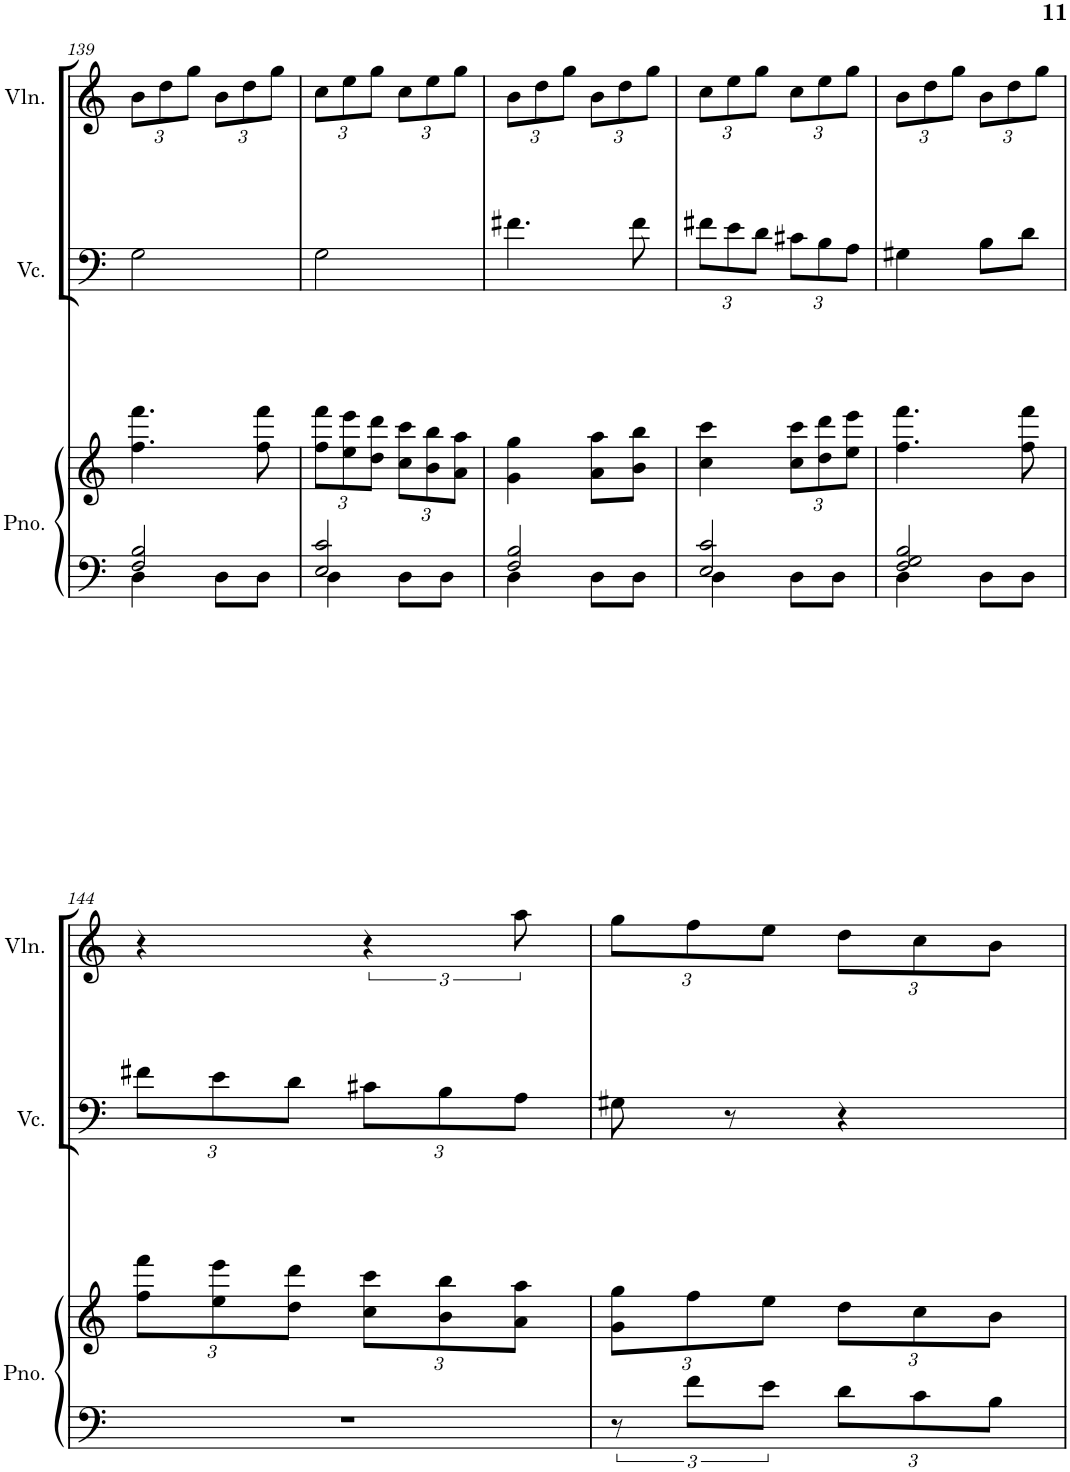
**kern	**kern	**kern	**kern
*part3	*part3	*part2	*part1
*staff4	*staff3	*staff2	*staff1
*I"Piano	*	*I"Violoncello	*I"Violin
*I'Pno.	*	*I'Vc.	*I'Vln.
!!LO:PB:g=z
*clefF4	*clefG2	*clefF4	*clefG2
*k[]	*k[]	*k[]	*k[]
*M2/4	*M2/4	*M2/4	*M2/4
=139	=139	=139	=139
*^	*	*	*
*	*	*	*	*Xbrackettup
2F/ 2B/	4D\	4.ff\ 4.fff\	2G\	12b\L
.	.	.	.	12dd\
.	.	.	.	12gg\J
.	8D\L	.	.	12b\L
.	.	.	.	12dd\
.	8D\J	8ff\ 8fff\	.	.
.	.	.	.	12gg\J
=140	=140	=140	=140	=140
*	*	*Xbrackettup	*	*
2E/ 2c/	4D\	12ff\ 12fff\L	2G\	12cc\L
.	.	12ee\ 12eee\	.	12ee\
.	.	12dd\ 12ddd\J	.	12gg\J
.	8D\L	12cc\ 12ccc\L	.	12cc\L
.	.	12b\ 12bb\	.	12ee\
.	8D\J	.	.	.
.	.	12a\ 12aa\J	.	12gg\J
=141	=141	=141	=141	=141
2F/ 2B/	4D\	4g\ 4gg\	4.f#X\	12b\L
.	.	.	.	12dd\
.	.	.	.	12gg\J
.	8D\L	8a\ 8aa\L	.	12b\L
.	.	.	.	12dd\
.	8D\J	8b\ 8bb\J	8f#\	.
.	.	.	.	12gg\J
=142	=142	=142	=142	=142
*	*	*	*Xbrackettup	*
2E/ 2c/	4D\	4cc\ 4ccc\	12f#X\L	12cc\L
.	.	.	12e\	12ee\
.	.	.	12d\J	12gg\J
.	8D\L	12cc\ 12ccc\L	12c#X\L	12cc\L
.	.	12dd\ 12ddd\	12B\	12ee\
.	8D\J	.	.	.
.	.	12ee\ 12eee\J	12A\J	12gg\J
=143	=143	=143	=143	=143
2F/ 2G/ 2B/	4D\	4.ff\ 4.fff\	4G#X\	12b\L
.	.	.	.	12dd\
.	.	.	.	12gg\J
.	8D\L	.	8B\L	12b\L
.	.	.	.	12dd\
.	8D\J	8ff\ 8fff\	8d\J	.
.	.	.	.	12gg\J
*v	*v	*	*	*
!!LO:LB:g=z
=144	=144	=144	=144
2r	12ff\ 12fff\L	12f#X\L	4r
.	12ee\ 12eee\	12e\	.
.	12dd\ 12ddd\J	12d\J	.
*	*	*	*brackettup
.	12cc\ 12ccc\L	12c#X\L	6r
.	12b\ 12bb\	12B\	.
.	12a\ 12aa\J	12A\J	12aa\
=145	=145	=145	=145
*	*	*	*Xbrackettup
12r	12g\ 12gg\L	8G#X\	12gg\L
12f\L	12ff\	.	12ff\
.	.	8r	.
12e\J	12ee\J	.	12ee\J
*Xbrackettup	*	*	*
12d\L	12dd\L	4r	12dd\L
12c\	12cc\	.	12cc\
12B\J	12b\J	.	12b\J
=	=	=	=
*-	*-	*-	*-
